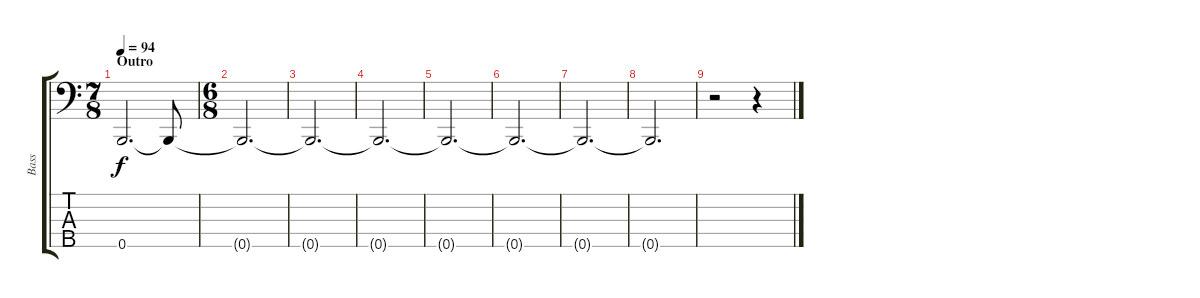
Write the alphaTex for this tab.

\track ("Bass" "Bass") {instrument electricbassfinger}
\staff {score tabs}
\tuning (G2 D2 A1 E1 B0) {hide}
\ts (7 8)
\section ("" "Outro")
\tempo 94
\clef f4
\ks c
0.5.2{d dy f} 0.5{t}.8 |
\ts (6 8)
0.5{t}.2{d} |
0.5{t}.2{d} |
0.5{t}.2{d} |
0.5{t}.2{d} |
0.5{t}.2{d} |
0.5{t}.2{d} |
0.5{t}.2{d} |
r.2 r.4
